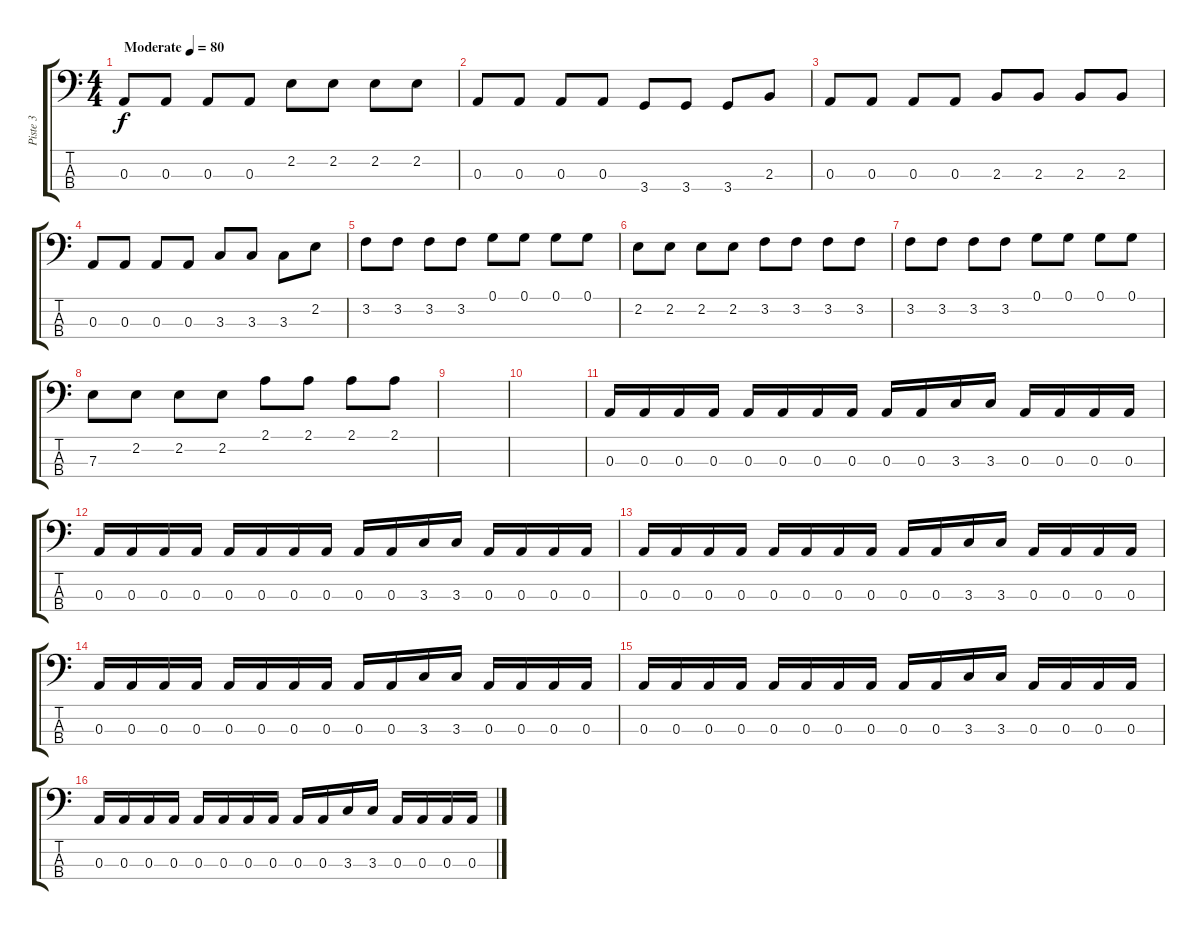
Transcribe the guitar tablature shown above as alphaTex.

\track ("Piste 3" "Piste 3") {instrument electricbassfinger}
\staff {score tabs}
\tuning (G2 D2 A1 E1) {hide}
\ts (4 4)
\tempo (80 "Moderate")
\clef f4
\ks aminor
0.3.8{dy f instrument electricbassfinger} 0.3.8 0.3.8 0.3.8 2.2.8 2.2.8 2.2.8 2.2.8 |
0.3.8 0.3.8 0.3.8 0.3.8 3.4.8 3.4.8 3.4.8 2.3.8 |
0.3.8 0.3.8 0.3.8 0.3.8 2.3.8 2.3.8 2.3.8 2.3.8 |
0.3.8 0.3.8 0.3.8 0.3.8 3.3.8 3.3.8 3.3.8 2.2.8 |
3.2.8 3.2.8 3.2.8 3.2.8 0.1.8 0.1.8 0.1.8 0.1.8 |
2.2.8 2.2.8 2.2.8 2.2.8 3.2.8 3.2.8 3.2.8 3.2.8 |
3.2.8 3.2.8 3.2.8 3.2.8 0.1.8 0.1.8 0.1.8 0.1.8 |
7.3.8 2.2.8 2.2.8 2.2.8 2.1.8 2.1.8 2.1.8 2.1.8 |
|
|
0.3.16 0.3.16 0.3.16 0.3.16 0.3.16 0.3.16 0.3.16 0.3.16 0.3.16 0.3.16 3.3.16 3.3.16 0.3.16 0.3.16 0.3.16 0.3.16 |
0.3.16 0.3.16 0.3.16 0.3.16 0.3.16 0.3.16 0.3.16 0.3.16 0.3.16 0.3.16 3.3.16 3.3.16 0.3.16 0.3.16 0.3.16 0.3.16 |
0.3.16 0.3.16 0.3.16 0.3.16 0.3.16 0.3.16 0.3.16 0.3.16 0.3.16 0.3.16 3.3.16 3.3.16 0.3.16 0.3.16 0.3.16 0.3.16 |
0.3.16 0.3.16 0.3.16 0.3.16 0.3.16 0.3.16 0.3.16 0.3.16 0.3.16 0.3.16 3.3.16 3.3.16 0.3.16 0.3.16 0.3.16 0.3.16 |
0.3.16 0.3.16 0.3.16 0.3.16 0.3.16 0.3.16 0.3.16 0.3.16 0.3.16 0.3.16 3.3.16 3.3.16 0.3.16 0.3.16 0.3.16 0.3.16 |
0.3.16 0.3.16 0.3.16 0.3.16 0.3.16 0.3.16 0.3.16 0.3.16 0.3.16 0.3.16 3.3.16 3.3.16 0.3.16 0.3.16 0.3.16 0.3.16
